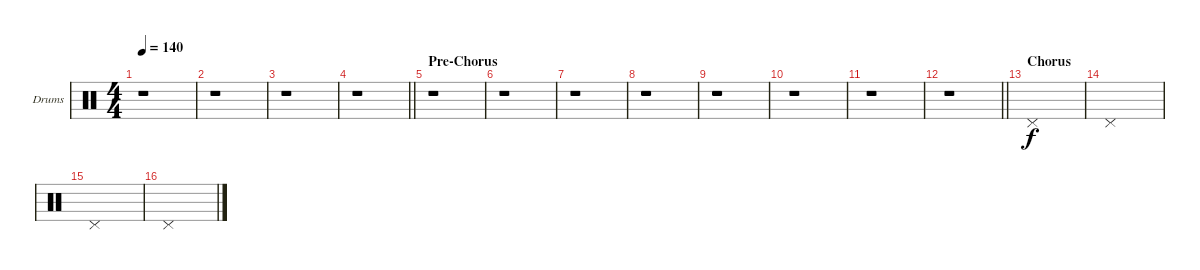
\bracketExtendMode groupsimilarinstruments
\firstSystemTrackNameOrientation horizontal
\otherSystemsTrackNameOrientation horizontal
\track ("Drumkit" "Drums") {instrument percussion}
\staff {score}
\articulation defaults
\ts (4 4)
\tempo 140
\clef neutral
\ks c
r.1{dy f} |
r.1 |
r.1 |
\barLineRight lightlight
r.1 |
\section ("" "Pre-Chorus")
r.1 |
r.1 |
r.1 |
r.1 |
r.1 |
r.1 |
r.1 |
\barLineRight lightlight
r.1 |
\section ("" "Chorus")
"Pedal Hi-Hat (hit)".1 |
"Pedal Hi-Hat (hit)".1 |
"Pedal Hi-Hat (hit)".1 |
"Pedal Hi-Hat (hit)".1
